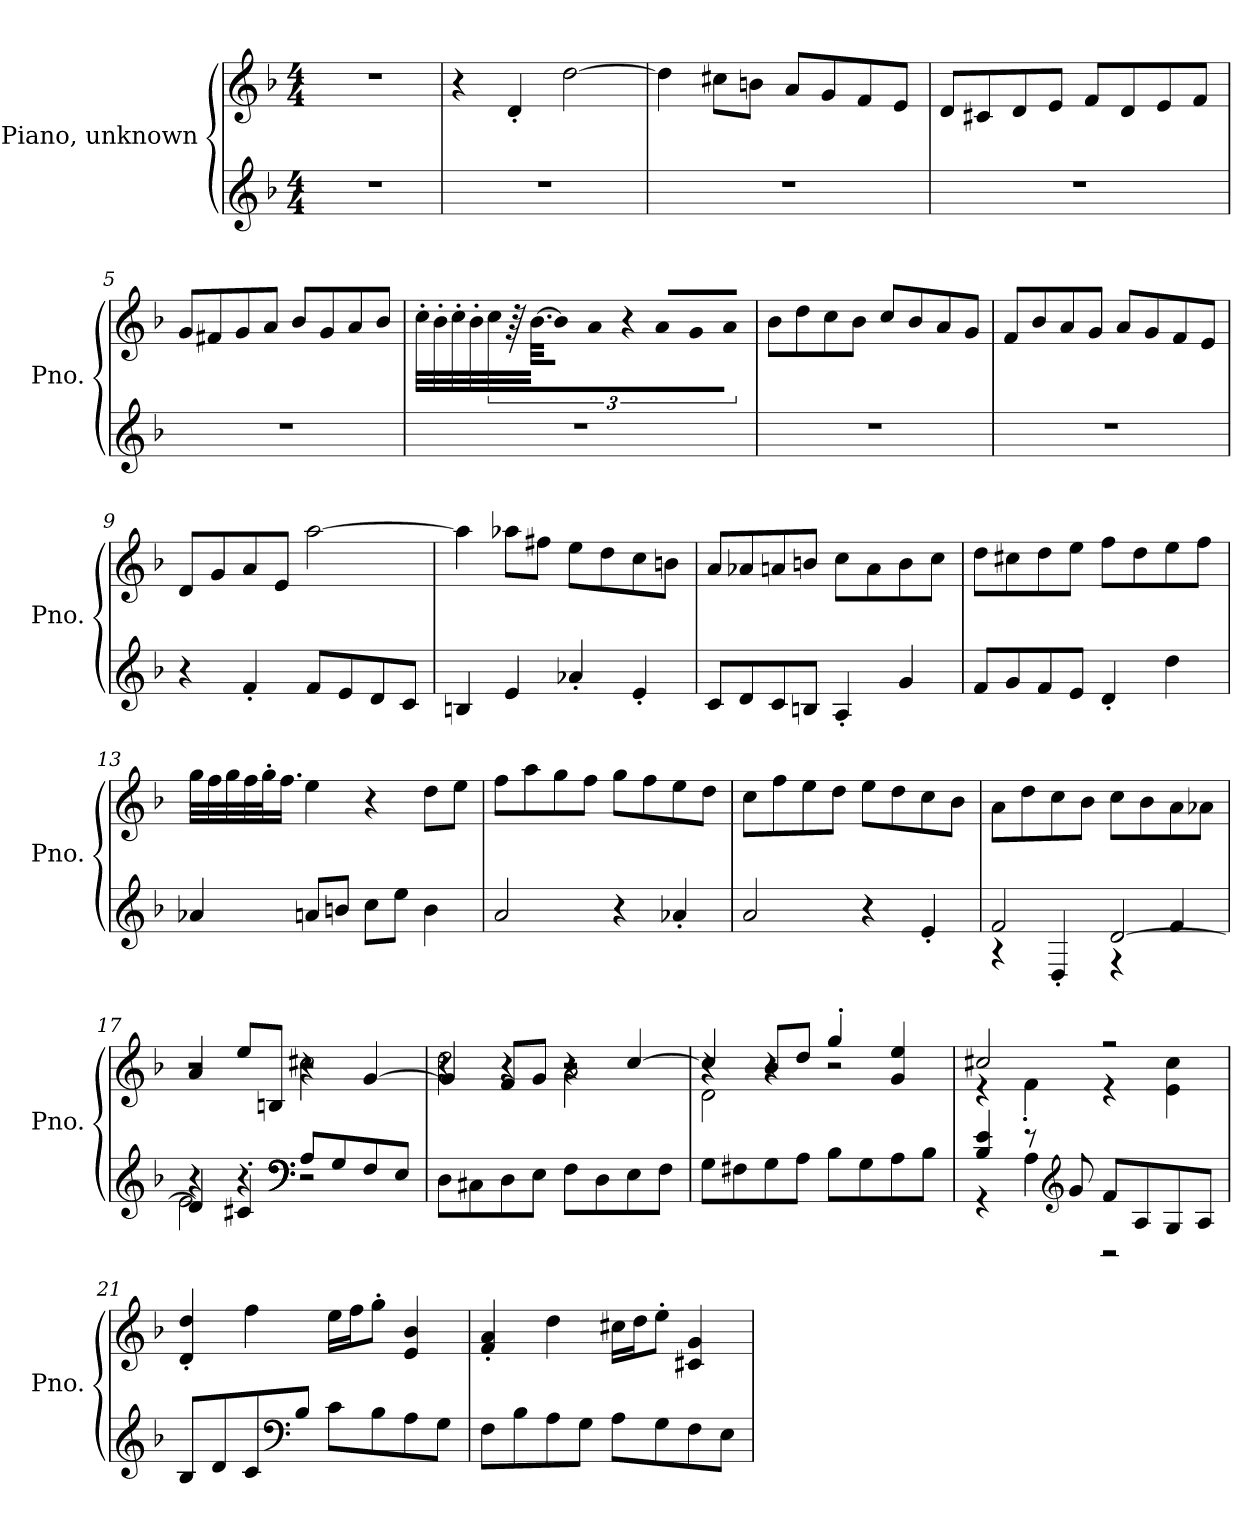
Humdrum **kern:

**kern	**kern
*part1	*part1
*staff2	*staff1
*I"Piano, unknown	*
*I'Pno.	*
*clefG2	*clefG2
*k[b-]	*k[b-]
*M4/4	*M4/4
*MM120	*MM120
=1	=1
1r	1r
=2	=2
1r	4r
.	4d'/
.	[2dd\
=3	=3
1r	4dd\]
.	8cc#X\L
.	8bn\J
.	8a/L
.	8g/
.	8f/
.	8e/J
=4	=4
1r	8d/L
.	8c#X/
.	8d/
.	8e/J
.	8f/L
.	8d/
.	8e/
.	8f/J
=5	=5
1r	8g/L
.	8f#X/
.	8g/
.	8a/J
.	8b-/L
.	8g/
.	8a/
.	8b-/J
!!LO:LB:g=z
=6	=6
1r	32cc'\LLL
.	32b-'\
.	32cc'\
.	32b-'\
.	48cc\JJJ
.	96r
.	[48.b-\KLL
.	16b-\JJ]
.	4a/
.	8r
.	8a/L
.	8g/
.	8a/J
=7	=7
1r	8b-\L
.	8dd\
.	8cc\
.	8b-\J
.	8cc/L
.	8b-/
.	8a/
.	8g/J
=8	=8
1r	8f/L
.	8b-/
.	8a/
.	8g/J
.	8a/L
.	8g/
.	8f/
.	8e/J
=9	=9
4r	8d/L
.	8g/
4f'/	8a/
.	8e/J
8f/L	[2aa\
8e/	.
8d/	.
8c/J	.
!!LO:LB:g=z
=10	=10
4Bn/	4aa\]
4e/	8aa-X\L
.	8ff#X\J
4a-X'/	8ee\L
.	8dd\
4e'/	8cc\
.	8bn\J
=11	=11
8c/L	8a/L
8d/	8a-X/
8c/	8an/
8Bn/J	8bn/J
4A'/	8cc\L
.	8a\
4g/	8b\
.	8cc\J
=12	=12
8f/L	8dd\L
8g/	8cc#X\
8f/	8dd\
8e/J	8ee\J
4d'/	8ff\L
.	8dd\
4dd\	8ee\
.	8ff\J
=13	=13
4a-X/	32gg\LLL
.	32ff\
.	32gg\
.	32ff\
.	32gg'\J
.	16.ff\JJ
8an/L	4ee\
8bn/J	.
8cc\L	4r
8ee\J	.
4b\	8dd\L
.	8ee\J
!!LO:LB:g=z
=14	=14
2a/	8ff\L
.	8aa\
.	8gg\
.	8ff\J
4r	8gg\L
.	8ff\
4a-X'/	8ee\
.	8dd\J
=15	=15
2a/	8cc\L
.	8ff\
.	8ee\
.	8dd\J
4r	8ee\L
.	8dd\
4e'/	8cc\
.	8b-\J
=16	=16
*^	*
2f/	4r	8a\L
.	.	8dd\
.	4D'/	8cc\
.	.	8b-\J
[2d/	4r	8cc\L
.	.	8b-\
.	4f/	8a\
.	.	8a-X\J
=17	=17	=17
*	*^	*^
*	*	*	*	*^
4d/]	2e\	4r	4a/	2r	2r
4r	.	4c#X'/	8ee/L	.	.
.	.	.	8Bn/J	.	.
*clefF4	*	*	*	*	*
2r	2r	8A/L	2r	2cc#X\	4r
.	.	8G/	.	.	.
.	.	8F/	.	.	[4g/
.	.	8E/J	.	.	.
*v	*v	*v	*	*	*
!!LO:LB:g=z	!!	!!
=18	=18	=18	=18
8D\L	4r	2dd\	4g/]
8C#X\	.	.	.
8D\	8f/L	.	4r
8E\J	8g/J	.	.
8F\L	2r	2a\	4r
8D\	.	.	.
8E\	.	.	[4cc/
8F\J	.	.	.
=19	=19	=19	=19
8G\L	4r	2d\	4cc/]
8F#X\	.	.	.
8G\	8b-/L	.	4r
8A\J	8dd/J	.	.
8B-\L	4gg'/	2r	2r
8G\	.	.	.
8A\	4g/ 4ee/	.	.
8B-\J	.	.	.
*	*	*v	*v
=20	=20	=20
*^	*	*
4B-/ 4e/	4r	2cc#X/	4r
8r	4A\	.	4f'\
*clefG2	*	*	*
8g/	.	.	.
8f/L	2r	2r	4r
8A/	.	.	.
8G/	.	.	4e\ 4cc#\
8A/J	.	.	.
*v	*v	*	*
*	*v	*v
=21	=21
8B-/L	4d/' 4dd/'
8d/	.
8c/	4ff\
*clefF4	*
8B-/J	.
8c\L	16ee\LL
.	16ff\J
8B-\	8gg'\J
8A\	4e/ 4b-/
8G\J	.
!!LO:LB:g=z
=22	=22
8F\L	4f/' 4a/'
8B-\	.
8A\	4dd\
8G\J	.
8A\L	16cc#X\LL
.	16dd\J
8G\	8ee'\J
8F\	4c#X/ 4g/
8E\J	.
=	=
*-	*-
